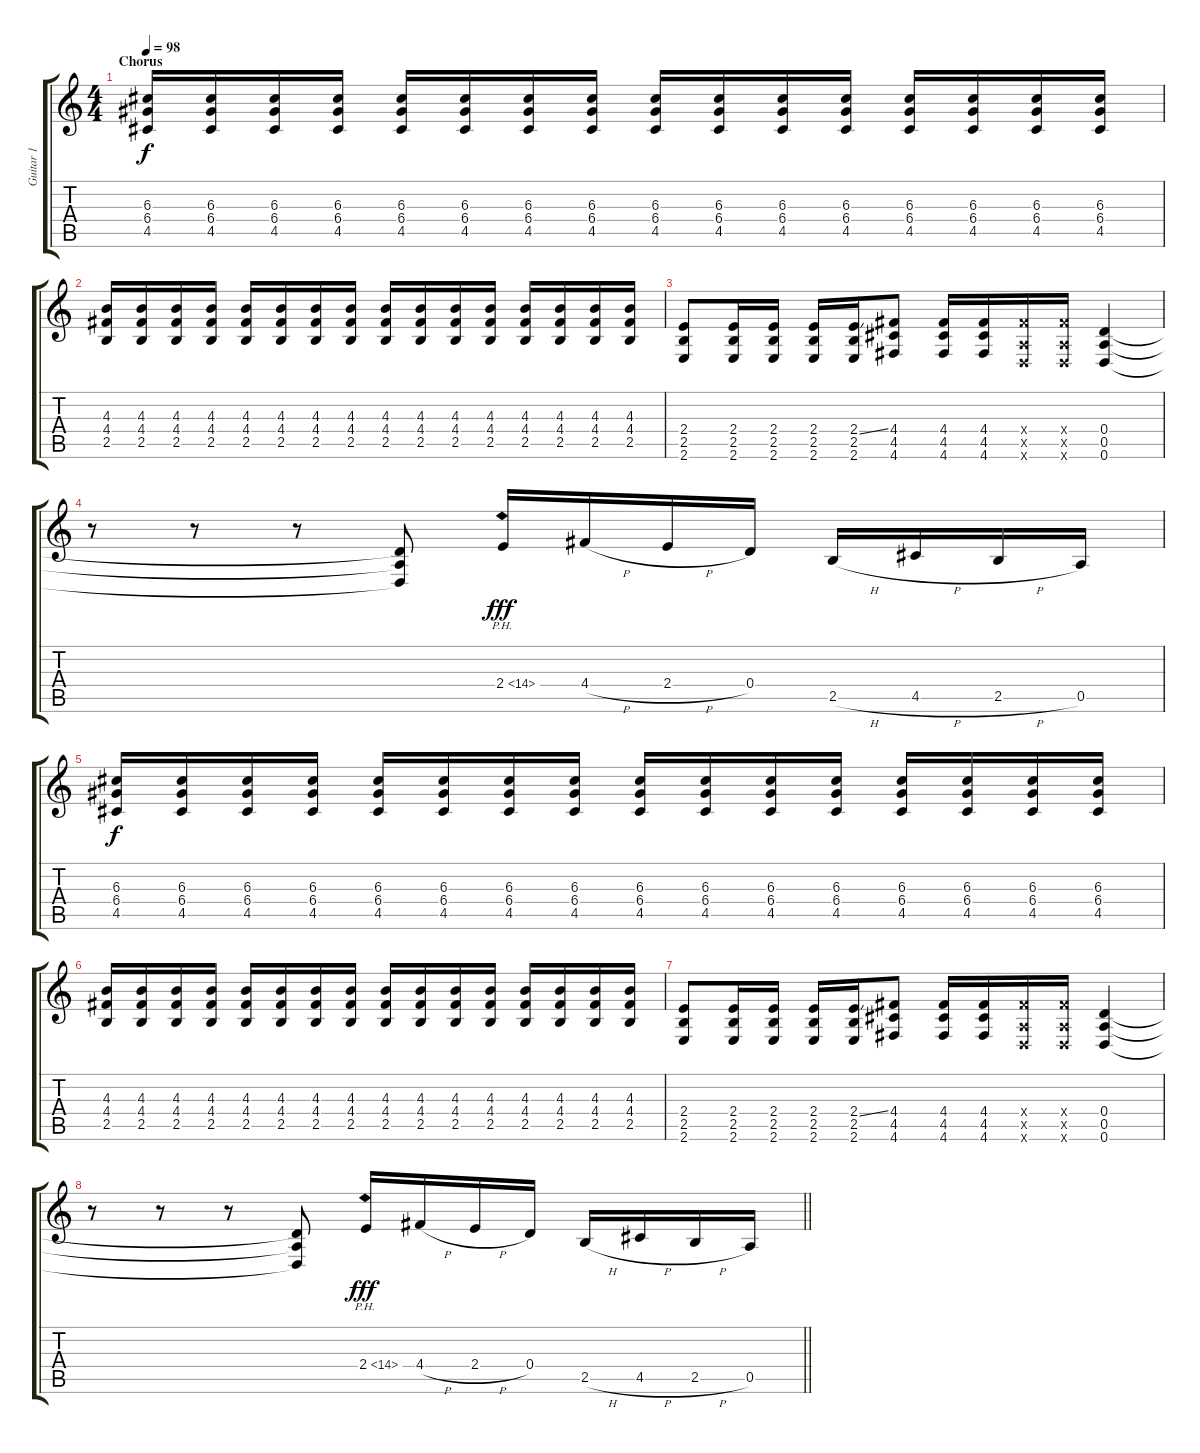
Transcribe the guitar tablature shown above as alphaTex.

\track ("Guitar 1" "Guitar 1") {instrument overdrivenguitar}
\staff {score tabs}
\tuning (E4 B3 G3 D3 A2 D2) {hide}
\ts (4 4)
\section ("" "Chorus")
\tempo 98
\clef g2
\ks c
(6.3 6.4 4.5).16{dy f} (6.3 6.4 4.5).16 (6.3 6.4 4.5).16 (6.3 6.4 4.5).16 (6.3 6.4 4.5).16 (6.3 6.4 4.5).16 (6.3 6.4 4.5).16 (6.3 6.4 4.5).16 (6.3 6.4 4.5).16 (6.3 6.4 4.5).16 (6.3 6.4 4.5).16 (6.3 6.4 4.5).16 (6.3 6.4 4.5).16 (6.3 6.4 4.5).16 (6.3 6.4 4.5).16 (6.3 6.4 4.5).16 |
(4.3 4.4 2.5).16 (4.3 4.4 2.5).16 (4.3 4.4 2.5).16 (4.3 4.4 2.5).16 (4.3 4.4 2.5).16 (4.3 4.4 2.5).16 (4.3 4.4 2.5).16 (4.3 4.4 2.5).16 (4.3 4.4 2.5).16 (4.3 4.4 2.5).16 (4.3 4.4 2.5).16 (4.3 4.4 2.5).16 (4.3 4.4 2.5).16 (4.3 4.4 2.5).16 (4.3 4.4 2.5).16 (4.3 4.4 2.5).16 |
(2.4 2.5 2.6).8 (2.4 2.5 2.6).16 (2.4 2.5 2.6).16 (2.4 2.5 2.6).16 (2.4{ss} 2.5 2.6).16 (4.4 4.5 4.6).8 (4.4 4.5 4.6).16 (4.4 4.5 4.6).16 (4.4{x} 0.5{x} 0.6{x}).16 (4.4{x} 0.5{x} 0.6{x}).16 (0.4 0.5 0.6).4 |
r.8 r.8 r.8 (0.4{t} 0.5{t} 0.6{t}).8 2.4{ph 12}.16{dy fff} 4.4{h}.16 2.4{h}.16 0.4.16 2.5{h}.16 4.5{h}.16 2.5{h}.16 0.5.16 |
(6.3 6.4 4.5).16{dy f} (6.3 6.4 4.5).16 (6.3 6.4 4.5).16 (6.3 6.4 4.5).16 (6.3 6.4 4.5).16 (6.3 6.4 4.5).16 (6.3 6.4 4.5).16 (6.3 6.4 4.5).16 (6.3 6.4 4.5).16 (6.3 6.4 4.5).16 (6.3 6.4 4.5).16 (6.3 6.4 4.5).16 (6.3 6.4 4.5).16 (6.3 6.4 4.5).16 (6.3 6.4 4.5).16 (6.3 6.4 4.5).16 |
(4.3 4.4 2.5).16 (4.3 4.4 2.5).16 (4.3 4.4 2.5).16 (4.3 4.4 2.5).16 (4.3 4.4 2.5).16 (4.3 4.4 2.5).16 (4.3 4.4 2.5).16 (4.3 4.4 2.5).16 (4.3 4.4 2.5).16 (4.3 4.4 2.5).16 (4.3 4.4 2.5).16 (4.3 4.4 2.5).16 (4.3 4.4 2.5).16 (4.3 4.4 2.5).16 (4.3 4.4 2.5).16 (4.3 4.4 2.5).16 |
(2.4 2.5 2.6).8 (2.4 2.5 2.6).16 (2.4 2.5 2.6).16 (2.4 2.5 2.6).16 (2.4{ss} 2.5 2.6).16 (4.4 4.5 4.6).8 (4.4 4.5 4.6).16 (4.4 4.5 4.6).16 (4.4{x} 0.5{x} 0.6{x}).16 (4.4{x} 0.5{x} 0.6{x}).16 (0.4 0.5 0.6).4 |
\barLineRight lightlight
r.8 r.8 r.8 (0.4{t} 0.5{t} 0.6{t}).8 2.4{ph 12}.16{dy fff} 4.4{h}.16 2.4{h}.16 0.4.16 2.5{h}.16 4.5{h}.16 2.5{h}.16 0.5.16
